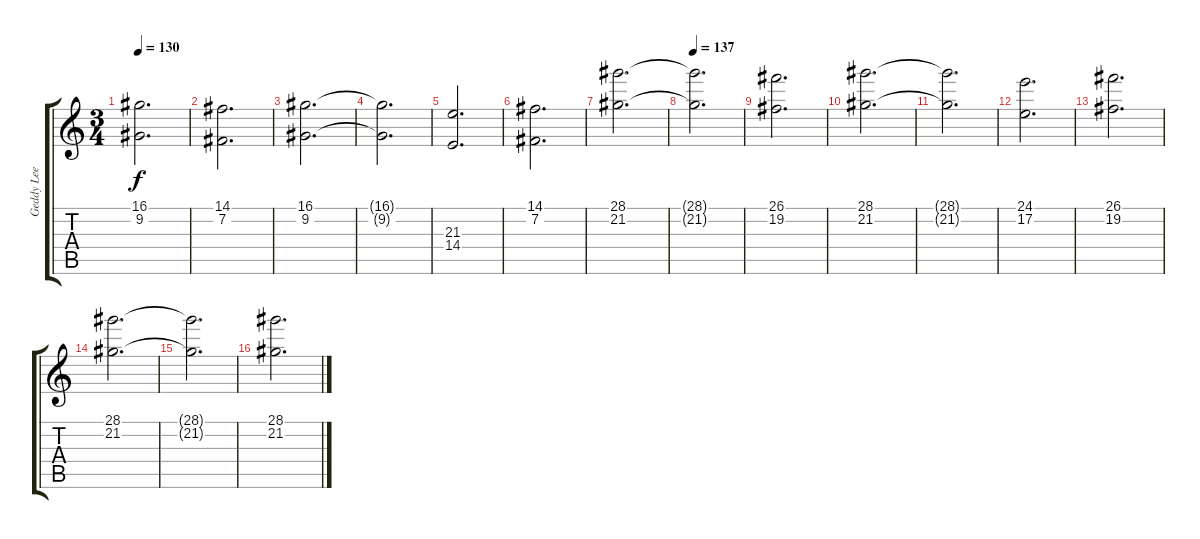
\track ("Geddy Lee - Keyboard" "Geddy Lee ") {mute instrument stringensemble1}
\staff {score tabs}
\tuning (E4 B3 G3 D3 A2 E2) {hide}
\ts (3 4)
\tempo 130
\clef g2
\ks c
(16.1{t} 9.2{t}).2{d dy f} |
(14.1 7.2).2{d} |
(16.1 9.2).2{d} |
(16.1{t} 9.2{t}).2{d} |
(21.3 14.4).2{d} |
(14.1 7.2).2{d} |
(28.1 21.2).2{d} |
\tempo 137
(28.1{t} 21.2{t}).2{d} |
(26.1 19.2).2{d} |
(28.1 21.2).2{d} |
(28.1{t} 21.2{t}).2{d} |
(24.1 17.2).2{d} |
(26.1 19.2).2{d} |
(28.1 21.2).2{d} |
(28.1{t} 21.2{t}).2{d} |
(28.1 21.2).2{d}
